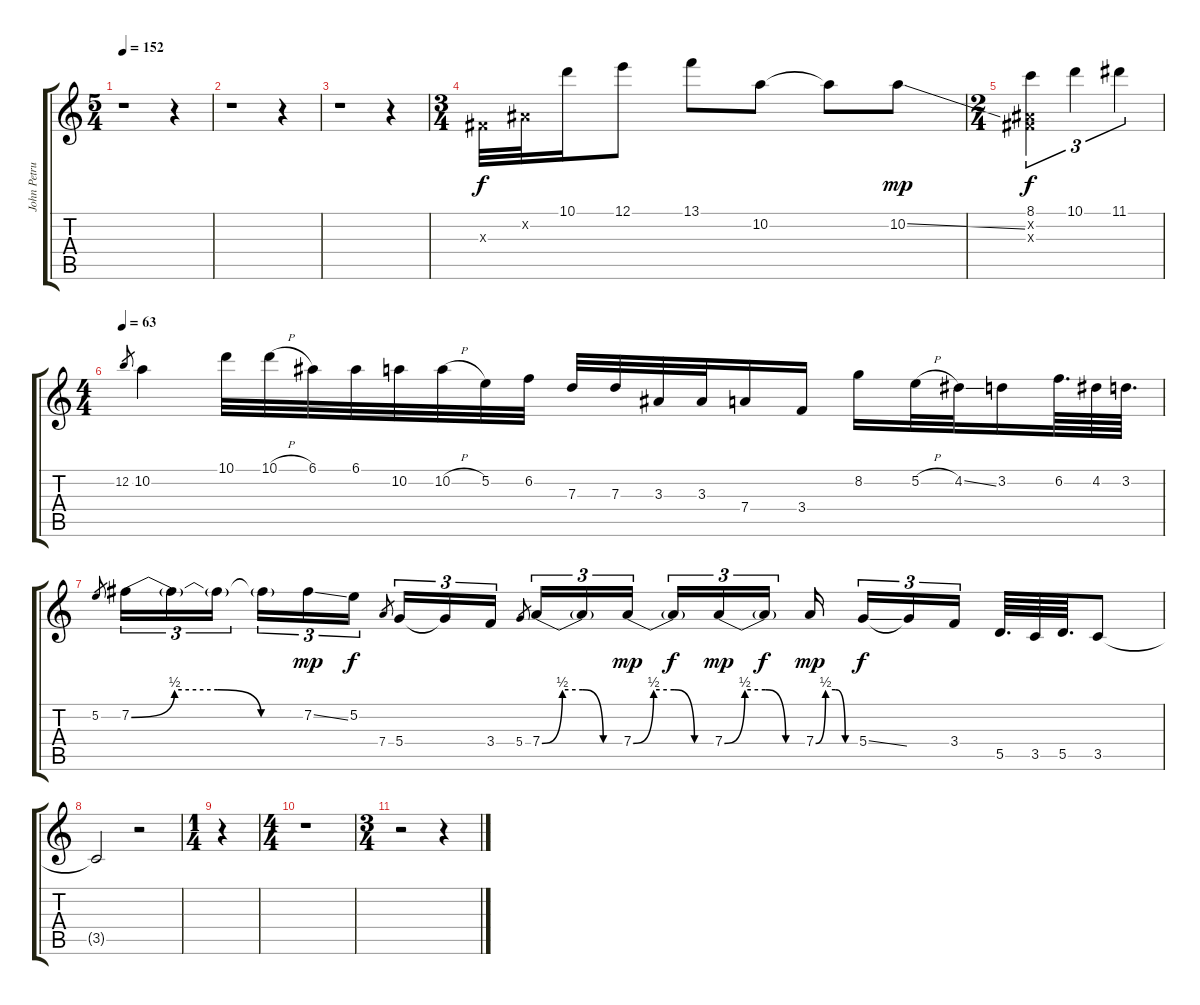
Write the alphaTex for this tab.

\track ("John Petrucci (Guitar 2)" "John Petru") {instrument distortionguitar}
\staff {score tabs}
\tuning (E4 B3 G3 D3 A2 E2) {hide}
\ts (5 4)
\tempo 152
\clef g2
\ks c
r.1{dy f} r.4 |
r.1 r.4 |
r.1 r.4 |
\ts (3 4)
-1.3{x}.32 -1.2{x}.32 10.1.16 12.1.8 13.1.8 10.2.8 10.2{t}.8 10.2{ss}.8{dy mp} |
\ts (2 4)
(8.1 -1.2{x} -1.3{x}).4{tu (3 2) dy f} 10.1.4{tu (3 2)} 11.1.4{tu (3 2)} |
\ts (4 4)
\tempo 63
12.2.8{gr} 10.2.4 10.1.32 10.1{h}.32 6.1.32 6.1.32 10.2.32 10.2{h}.32 5.2.32 6.2.32 7.3.32 7.3.32 3.3.32 3.3.32 7.4.16 3.4.16 8.2.16 5.2{h}.32 4.2{ss}.32 3.2.16 6.2.64{d} 4.2.64 3.2.64{d} |
5.2.8{gr} 7.2{be (custom 0 0 15 2 30 2 45 0 60 0)}.16{tu (3 2)} 7.2{t}.16{tu (3 2)} 7.2{t}.16{tu (3 2) beam splitsecondary} 7.2{t}.16{tu (3 2)} 7.2{ss}.16{tu (3 2) dy mp} 5.2.16{tu (3 2) dy f} 7.4.8{gr} 5.4.16{tu (3 2)} 5.4{t}.16{tu (3 2)} 3.4.16{tu (3 2)} 5.4.8{gr beam splitsecondary} 7.4{be (custom 0 0 15 2 30 2 45 0 60 0)}.16{tu (3 2)} 7.4{t}.16{tu (3 2)} 7.4{be (custom 0 0 15 2 30 2 45 0 60 0)}.16{tu (3 2) dy mp} 7.4{t}.16{tu (3 2) dy f} 7.4{be (custom 0 0 15 2 30 2 45 0 60 0)}.16{tu (3 2) dy mp} 7.4{t}.16{tu (3 2) dy f beam splitsecondary} 7.4{be (custom 0 0 15 2 30 2 45 0 60 0)}.16{dy mp beam splitsecondary} 5.4{ss}.16{tu (3 2) dy f} 5.4{t}.16{tu (3 2)} 3.4.16{tu (3 2) beam splitsecondary} 5.5.64{d} 3.5.64 5.5.64{d} 3.5.8 |
3.5{t}.2 r.2 |
\ts (1 4)
r.4 |
\ts (4 4)
r.1 |
\ts (3 4)
r.2 r.4
